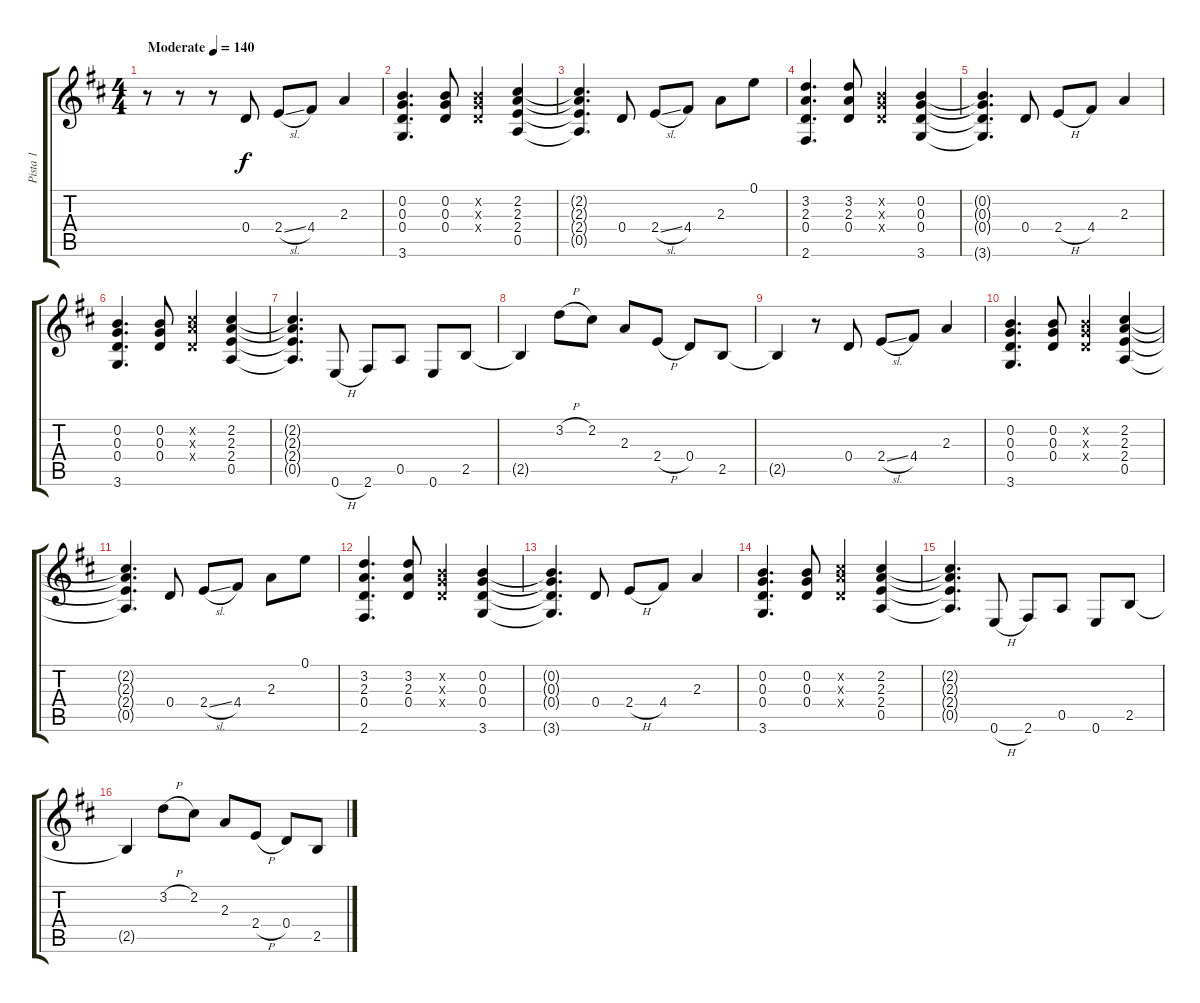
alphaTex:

\track ("Pista 1" "Pista 1") {instrument acousticguitarsteel}
\staff {score tabs}
\tuning (E4 B3 G3 D3 A2 E2) {hide}
\ts (4 4)
\tempo (140 "Moderate")
\clef g2
\ks d
r.8{dy f instrument acousticguitarsteel} r.8 r.8 0.4.8 2.4{sl}.8 4.4.8 2.3.4 |
(0.2 0.3 0.4 3.6).4{d} (0.2 0.3 0.4).8 (0.2{x} 0.3{x} 0.4{x}).4 (2.2 2.3 2.4 0.5).4 |
(2.2{t} 2.3{t} 2.4{t} 0.5{t}).4{d} 0.4.8 2.4{sl}.8 4.4.8 2.3.8 0.1.8 |
(3.2 2.3 0.4 2.6).4{d} (3.2 2.3 0.4).8 (0.2{x} 0.3{x} 0.4{x}).4 (0.2 0.3 0.4 3.6).4 |
(0.2{t} 0.3{t} 0.4{t} 3.6{t}).4{d} 0.4.8 2.4{h}.8 4.4.8 2.3.4 |
(0.2 0.3 0.4 3.6).4{d} (0.2 0.3 0.4).8 (2.2{x} 2.3{x} 0.4{x}).4 (2.2 2.3 2.4 0.5).4 |
(2.2{t} 2.3{t} 2.4{t} 0.5{t}).4{d} 0.6{h}.8 2.6.8 0.5.8 0.6.8 2.5.8 |
2.5{t}.4 3.2{h}.8 2.2.8 2.3.8 2.4{h}.8 0.4.8 2.5.8 |
2.5{t}.4 r.8 0.4.8 2.4{sl}.8 4.4.8 2.3.4 |
(0.2 0.3 0.4 3.6).4{d} (0.2 0.3 0.4).8 (0.2{x} 0.3{x} 0.4{x}).4 (2.2 2.3 2.4 0.5).4 |
(2.2{t} 2.3{t} 2.4{t} 0.5{t}).4{d} 0.4.8 2.4{sl}.8 4.4.8 2.3.8 0.1.8 |
(3.2 2.3 0.4 2.6).4{d} (3.2 2.3 0.4).8 (0.2{x} 0.3{x} 0.4{x}).4 (0.2 0.3 0.4 3.6).4 |
(0.2{t} 0.3{t} 0.4{t} 3.6{t}).4{d} 0.4.8 2.4{h}.8 4.4.8 2.3.4 |
(0.2 0.3 0.4 3.6).4{d} (0.2 0.3 0.4).8 (2.2{x} 2.3{x} 0.4{x}).4 (2.2 2.3 2.4 0.5).4 |
(2.2{t} 2.3{t} 2.4{t} 0.5{t}).4{d} 0.6{h}.8 2.6.8 0.5.8 0.6.8 2.5.8 |
2.5{t}.4 3.2{h}.8 2.2.8 2.3.8 2.4{h}.8 0.4.8 2.5.8
